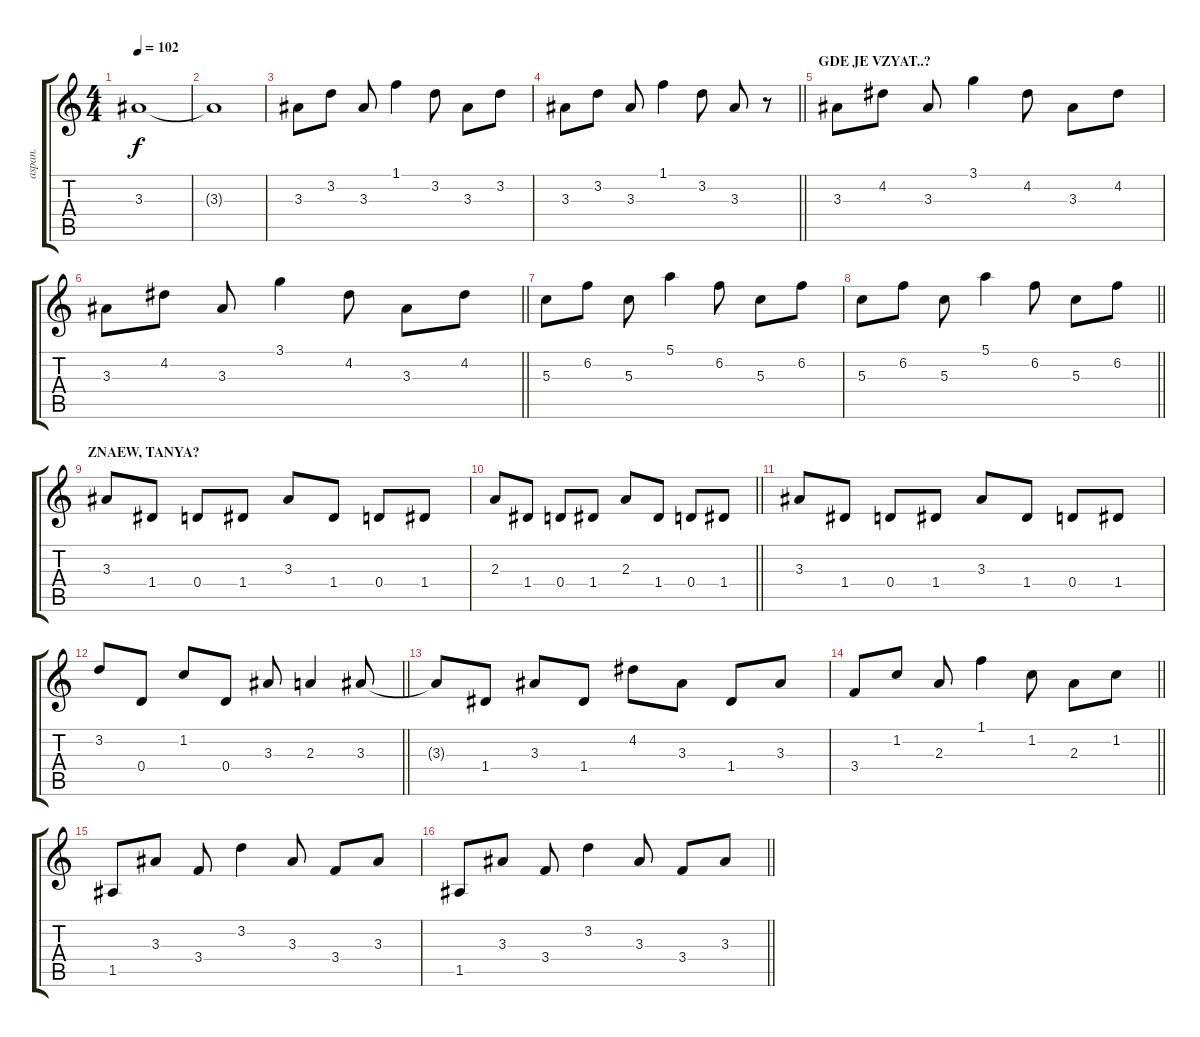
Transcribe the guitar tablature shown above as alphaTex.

\track ("aspan." "aspan.") {instrument electricguitarclean}
\staff {score tabs}
\tuning (E4 B3 G3 D3 A2 E2) {hide}
\ts (4 4)
\tempo 102
\clef g2
\ks c
3.3{t}.1{dy f} |
3.3{t}.1 |
3.3.8 3.2.8 3.3.8 1.1.4 3.2.8 3.3.8 3.2.8 |
\barLineRight lightlight
3.3.8 3.2.8 3.3.8 1.1.4 3.2.8 3.3.8 r.8 |
\section ("" "GDE JE VZYAT..?")
3.3.8 4.2.8 3.3.8 3.1.4 4.2.8 3.3.8 4.2.8 |
\barLineRight lightlight
3.3.8 4.2.8 3.3.8 3.1.4 4.2.8 3.3.8 4.2.8 |
5.3.8 6.2.8 5.3.8 5.1.4 6.2.8 5.3.8 6.2.8 |
\barLineRight lightlight
5.3.8 6.2.8 5.3.8 5.1.4 6.2.8 5.3.8 6.2.8 |
\section ("" "ZNAEW, TANYA?")
3.3.8 1.4.8 0.4.8 1.4.8 3.3.8 1.4.8 0.4.8 1.4.8 |
\barLineRight lightlight
2.3.8 1.4.8 0.4.8 1.4.8 2.3.8 1.4.8 0.4.8 1.4.8 |
3.3.8 1.4.8 0.4.8 1.4.8 3.3.8 1.4.8 0.4.8 1.4.8 |
\barLineRight lightlight
3.2.8 0.4.8 1.2.8 0.4.8 3.3.8 2.3.4 3.3.8 |
3.3{t}.8 1.4.8 3.3.8 1.4.8 4.2.8 3.3.8 1.4.8 3.3.8 |
\barLineRight lightlight
3.4.8 1.2.8 2.3.8 1.1.4 1.2.8 2.3.8 1.2.8 |
1.5.8 3.3.8 3.4.8 3.2.4 3.3.8 3.4.8 3.3.8 |
\barLineRight lightlight
1.5.8 3.3.8 3.4.8 3.2.4 3.3.8 3.4.8 3.3.8
